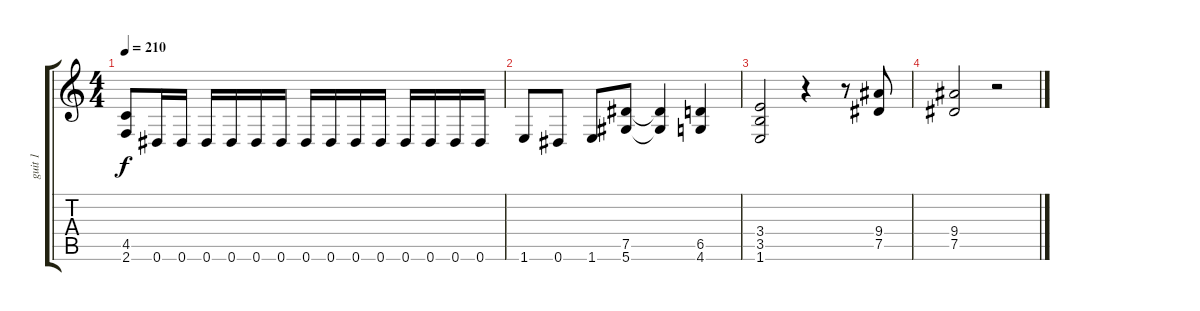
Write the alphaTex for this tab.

\track ("guit 1" "guit 1") {instrument distortionguitar}
\staff {score tabs}
\tuning (Eb4 Bb3 Gb3 Db3 Ab2 Eb2) {hide}
\ts (4 4)
\tempo 210
\clef g2
\ks c
(4.5 2.6).8{dy f} 0.6.16 0.6.16 0.6.16 0.6.16 0.6.16 0.6.16 0.6.16 0.6.16 0.6.16 0.6.16 0.6.16 0.6.16 0.6.16 0.6.16 |
1.6.8 0.6.8 1.6.8 (7.5 5.6).8 (7.5{t} 5.6{t}).4 (6.5 4.6).4 |
(3.4 3.5 1.6).2 r.4 r.8 (9.4 7.5).8 |
(9.4 7.5).2 r.2
